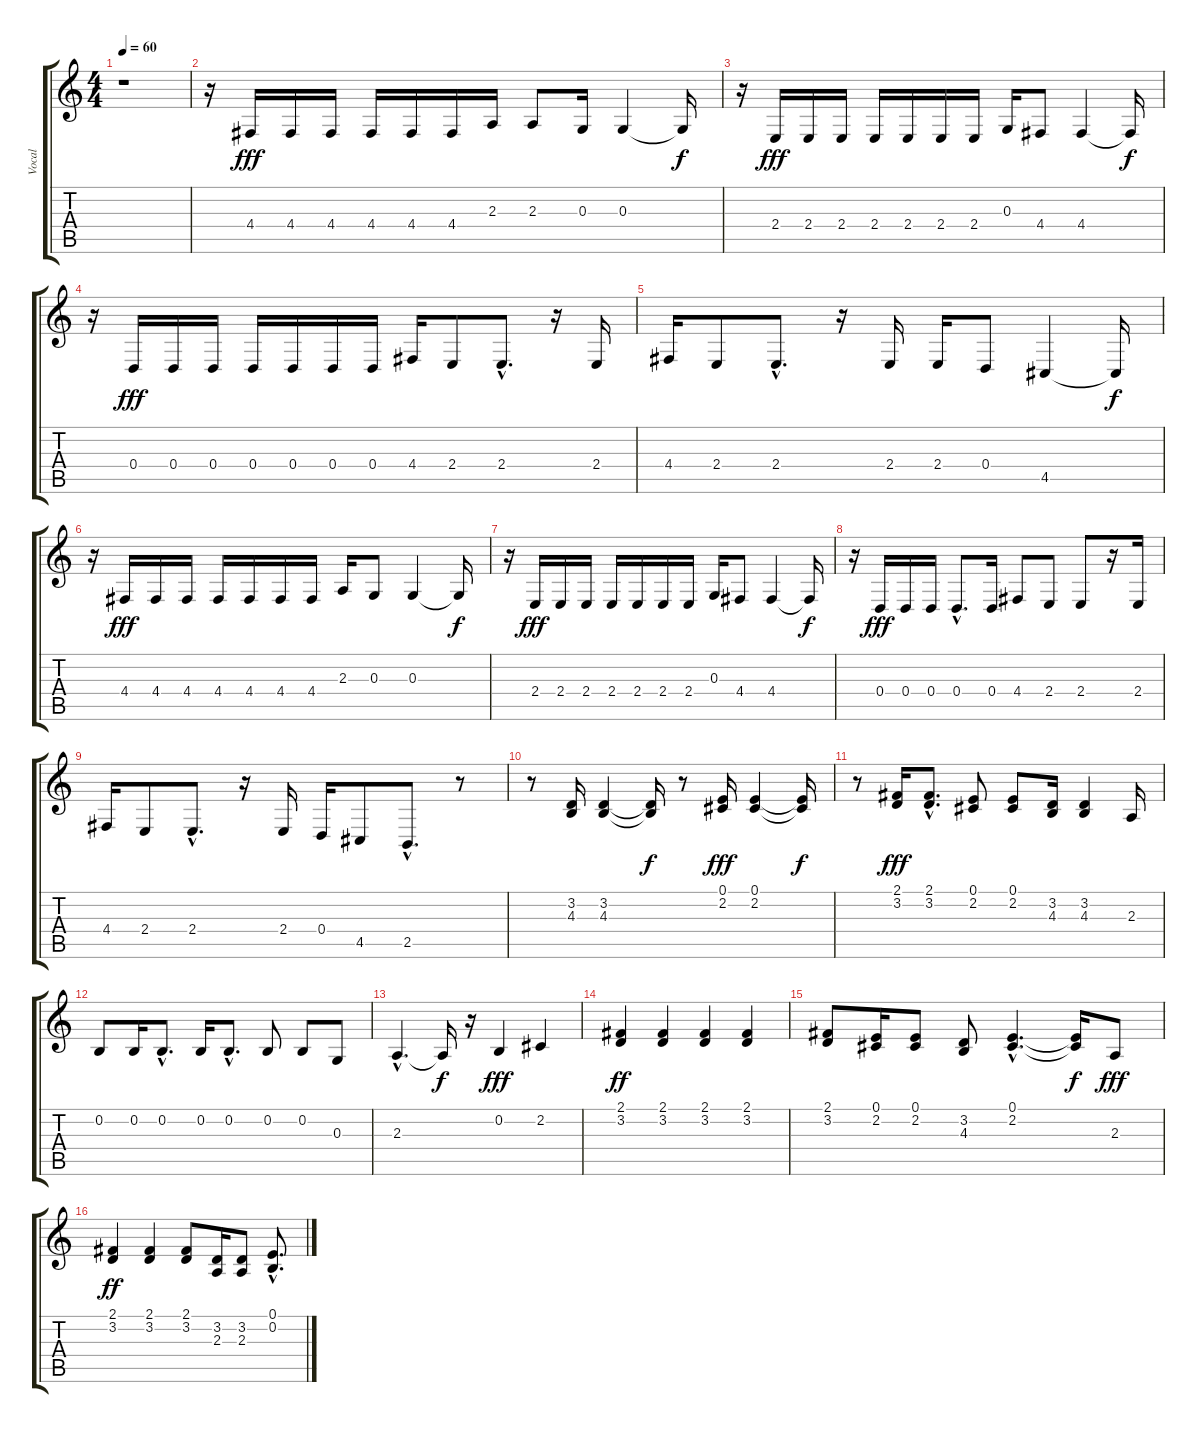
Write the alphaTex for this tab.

\track ("Vocal" "Vocal") {instrument oboe}
\staff {score tabs}
\tuning (E4 B3 G3 D3 A2 E2) {hide}
\ts (4 4)
\tempo 60
\clef g2
\ks c
r.1{dy fff instrument oboe} |
r.16 4.4.16 4.4.16 4.4.16 4.4.16 4.4.16 4.4.16 2.3.16 2.3.8 0.3.16 0.3.4 0.3{t}.16{dy f} |
r.16 2.4.16{dy fff} 2.4.16 2.4.16 2.4.16 2.4.16 2.4.16 2.4.16 0.3.16 4.4.8 4.4.4 4.4{t}.16{dy f} |
r.16 0.4.16{dy fff} 0.4.16 0.4.16 0.4.16 0.4.16 0.4.16 0.4.16 4.4.16 2.4.8 2.4{hac}.8{d} r.16 2.4.16 |
4.4.16 2.4.8 2.4{hac}.8{d} r.16 2.4.16 2.4.16 0.4.8 4.5.4 4.5{t}.16{dy f} |
r.16 4.4.16{dy fff} 4.4.16 4.4.16 4.4.16 4.4.16 4.4.16 4.4.16 2.3.16 0.3.8 0.3.4 0.3{t}.16{dy f} |
r.16 2.4.16{dy fff} 2.4.16 2.4.16 2.4.16 2.4.16 2.4.16 2.4.16 0.3.16 4.4.8 4.4.4 4.4{t}.16{dy f} |
r.16 0.4.16{dy fff} 0.4.16 0.4.16 0.4{hac}.8{d} 0.4.16 4.4.8 2.4.8 2.4.8 r.16 2.4.16 |
4.4.16 2.4.8 2.4{hac}.8{d} r.16 2.4.16 0.4.16 4.5.8 2.5{hac}.8{d} r.8 |
r.8 (3.2 4.3).16 (3.2 4.3).4 (3.2{t} 4.3{t}).16{dy f} r.8 (0.1 2.2).16{dy fff} (0.1 2.2).4 (0.1{t} 2.2{t}).16{dy f} |
r.8 (2.1 3.2).16{dy fff} (2.1{hac} 3.2{hac}).8{d} (0.1 2.2).8 (0.1 2.2).8 (3.2 4.3).16 (3.2 4.3).4 2.3.16 |
0.2.8 0.2.16 0.2{hac}.8{d} 0.2.16 0.2{hac}.8{d} 0.2.8 0.2.8 0.3.8 |
2.3{hac}.4{d} 2.3{t}.16{dy f} r.16 0.2.4{dy fff} 2.2.4 |
(2.1 3.2).4{dy ff} (2.1 3.2).4 (2.1 3.2).4 (2.1 3.2).4 |
(2.1 3.2).8 (0.1 2.2).16 (0.1 2.2).8 (3.2 4.3).8 (0.1{hac} 2.2{hac}).4{d} (0.1{t} 2.2{t}).16{dy f} 2.3.8{dy fff} |
(2.1 3.2).4{dy ff} (2.1 3.2).4 (2.1 3.2).8 (3.2 2.3).16 (3.2 2.3).8 (0.1{hac} 0.2{hac}).8{d}
